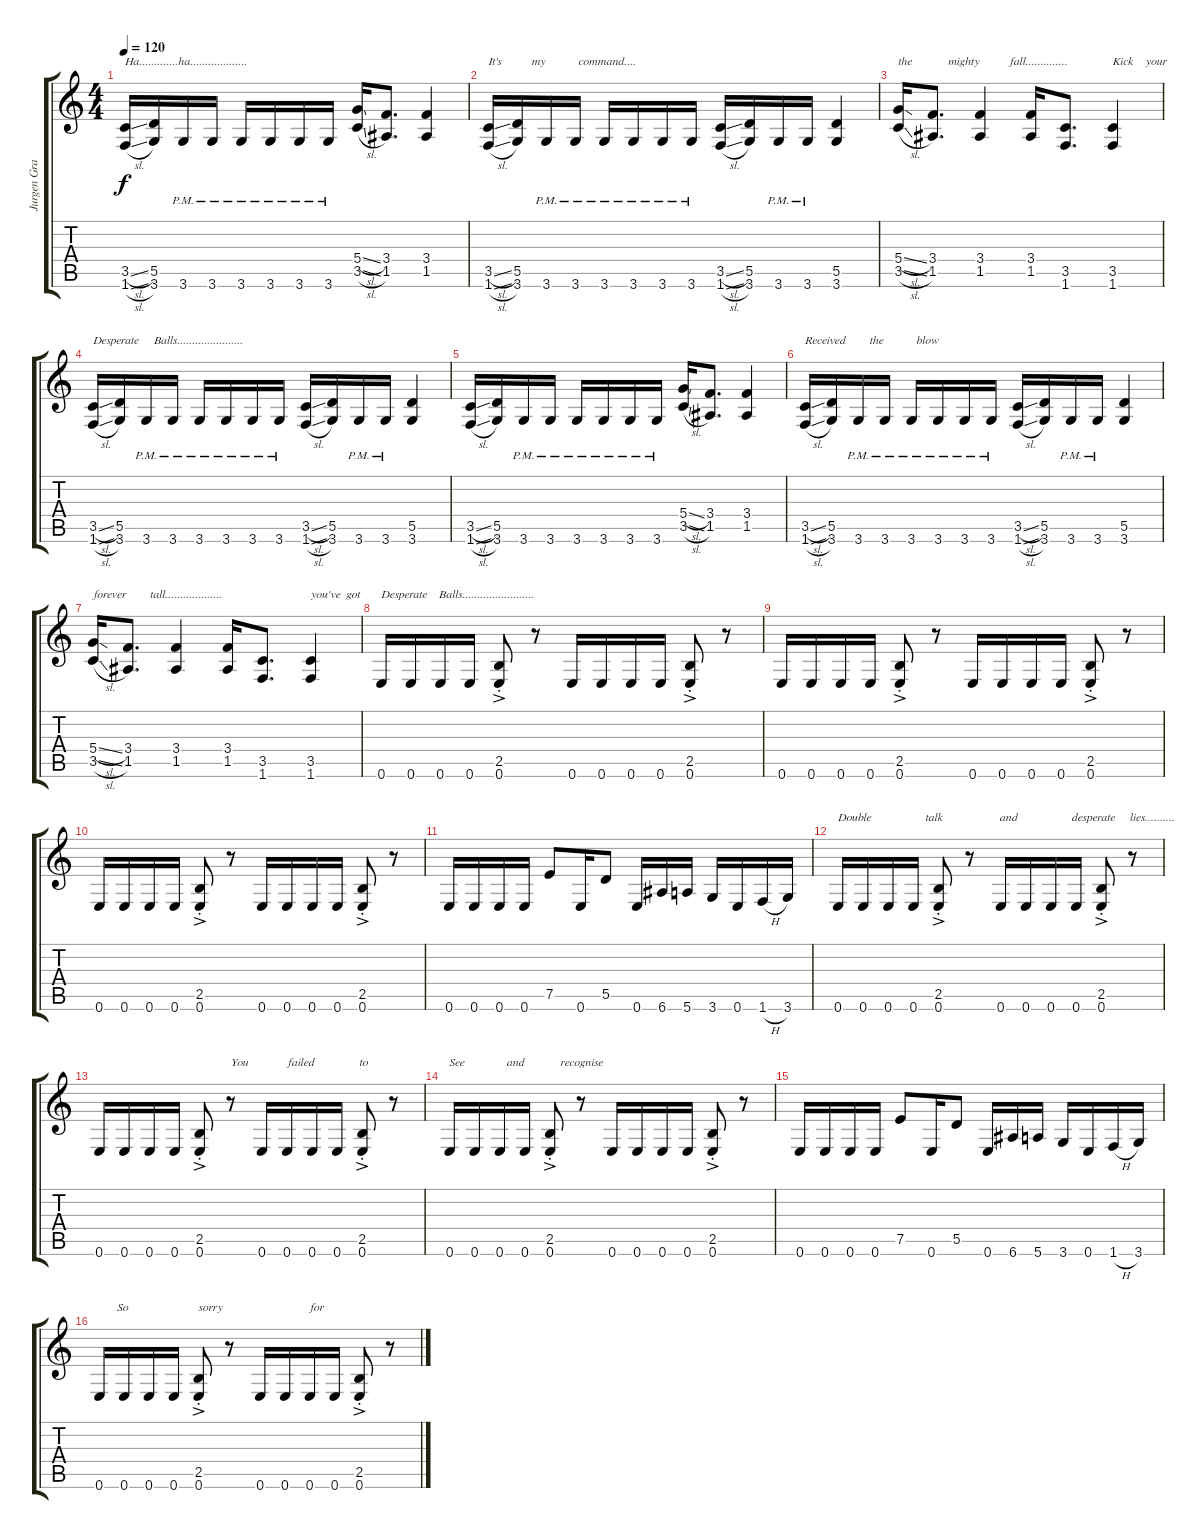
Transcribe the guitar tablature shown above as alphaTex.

\track ("Jurgen Graf" "Jurgen Gra") {instrument distortionguitar}
\staff {score tabs}
\tuning (E4 B3 G3 D3 A2 E2) {hide}
\ts (4 4)
\tempo 120
\clef g2
\ks c
(3.5{sl} 1.6{sl}).16{txt "Ha.............ha..................." dy f} (5.5 3.6).16 3.6{pm}.16 3.6{pm}.16 3.6{pm}.16 3.6{pm}.16 3.6{pm}.16 3.6{pm}.16 (5.4{sl} 3.5{sl}).16 (3.4 1.5).8{d} (3.4 1.5).4 |
(3.5{sl} 1.6{sl}).16{txt "It's          my           command...."} (5.5 3.6).16 3.6{pm}.16 3.6{pm}.16 3.6{pm}.16 3.6{pm}.16 3.6{pm}.16 3.6{pm}.16 (3.5{sl} 1.6{sl}).16 (5.5 3.6).16 3.6{pm}.16 3.6{pm}.16 (5.5 3.6).4 |
(5.4{sl} 3.5{sl}).16{txt "the            mighty          fall.............."} (3.4 1.5).8{d} (3.4 1.5).4 (3.4 1.5).16 (3.5 1.6).8{d} (3.5 1.6).4{txt "Kick    your"} |
(3.5{sl} 1.6{sl}).16{txt "Desperate     Balls......................"} (5.5 3.6).16 3.6{pm}.16 3.6{pm}.16 3.6{pm}.16 3.6{pm}.16 3.6{pm}.16 3.6{pm}.16 (3.5{sl} 1.6{sl}).16 (5.5 3.6).16 3.6{pm}.16 3.6{pm}.16 (5.5 3.6).4 |
(3.5{sl} 1.6{sl}).16 (5.5 3.6).16 3.6{pm}.16 3.6{pm}.16 3.6{pm}.16 3.6{pm}.16 3.6{pm}.16 3.6{pm}.16 (5.4{sl} 3.5{sl}).16 (3.4 1.5).8{d} (3.4 1.5).4 |
(3.5{sl} 1.6{sl}).16{txt "Received        the           blow"} (5.5 3.6).16 3.6{pm}.16 3.6{pm}.16 3.6{pm}.16 3.6{pm}.16 3.6{pm}.16 3.6{pm}.16 (3.5{sl} 1.6{sl}).16 (5.5 3.6).16 3.6{pm}.16 3.6{pm}.16 (5.5 3.6).4 |
(5.4{sl} 3.5{sl}).16{txt "forever        tall..................."} (3.4 1.5).8{d} (3.4 1.5).4 (3.4 1.5).16 (3.5 1.6).8{d} (3.5 1.6).4{txt "you've  got"} |
0.6.16{txt "Desperate    Balls........................"} 0.6.16 0.6.16 0.6.16 (2.5{ac st} 0.6{ac st}).8 r.8 0.6.16 0.6.16 0.6.16 0.6.16 (2.5{ac st} 0.6{ac st}).8 r.8 |
0.6.16 0.6.16 0.6.16 0.6.16 (2.5{ac st} 0.6{ac st}).8 r.8 0.6.16 0.6.16 0.6.16 0.6.16 (2.5{ac st} 0.6{ac st}).8 r.8 |
0.6.16 0.6.16 0.6.16 0.6.16 (2.5{ac st} 0.6{ac st}).8 r.8 0.6.16 0.6.16 0.6.16 0.6.16 (2.5{ac st} 0.6{ac st}).8 r.8 |
0.6.16 0.6.16 0.6.16 0.6.16 7.5.8 0.6.16 5.5.8 0.6.16 6.6.16 5.6.16 3.6.16 0.6.16 1.6{h}.16 3.6.16 |
0.6.16{txt "Double                  talk                   and                  desperate     lies.........."} 0.6.16 0.6.16 0.6.16 (2.5{ac st} 0.6{ac st}).8 r.8 0.6.16 0.6.16 0.6.16 0.6.16 (2.5{ac st} 0.6{ac st}).8 r.8 |
0.6.16 0.6.16 0.6.16 0.6.16 (2.5{ac st} 0.6{ac st}).8 r.8{txt "You             failed               to  "} 0.6.16 0.6.16 0.6.16 0.6.16 (2.5{ac st} 0.6{ac st}).8 r.8 |
0.6.16{txt "See              and            recognise"} 0.6.16 0.6.16 0.6.16 (2.5{ac st} 0.6{ac st}).8 r.8 0.6.16 0.6.16 0.6.16 0.6.16 (2.5{ac st} 0.6{ac st}).8 r.8 |
0.6.16 0.6.16 0.6.16 0.6.16 7.5.8 0.6.16 5.5.8 0.6.16 6.6.16 5.6.16 3.6.16 0.6.16 1.6{h}.16 3.6.16 |
0.6.16{txt "      So"} 0.6.16 0.6.16 0.6.16 (2.5{ac st} 0.6{ac st}).8{txt "sorry"} r.8 0.6.16 0.6.16 0.6.16{txt "for"} 0.6.16 (2.5{ac st} 0.6{ac st}).8 r.8
